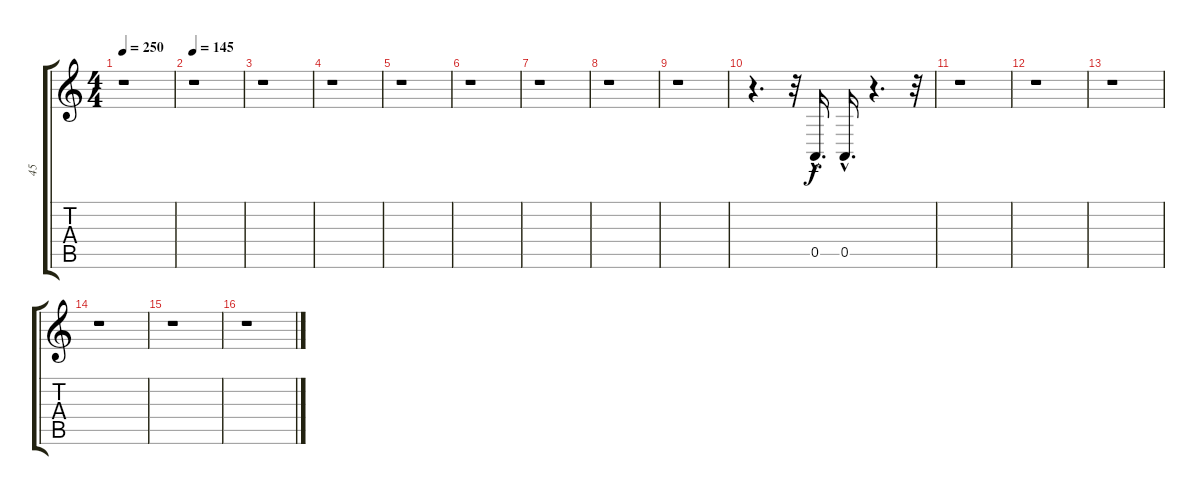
\track ("45" "45") {instrument voiceoohs}
\staff {score tabs}
\tuning (E4 B3 G3 D3 A2 E2) {hide}
\ts (4 4)
\tempo 250
\clef g2
\ks c
r.1{dy f instrument voiceoohs} |
\tempo 145
r.1 |
r.1 |
r.1 |
r.1 |
r.1 |
r.1 |
r.1 |
r.1 |
r.4{d} r.32 0.5{hac}.16{d} 0.5{hac}.16{d} r.4{d} r.32 |
r.1 |
r.1 |
r.1 |
r.1 |
r.1 |
r.1
